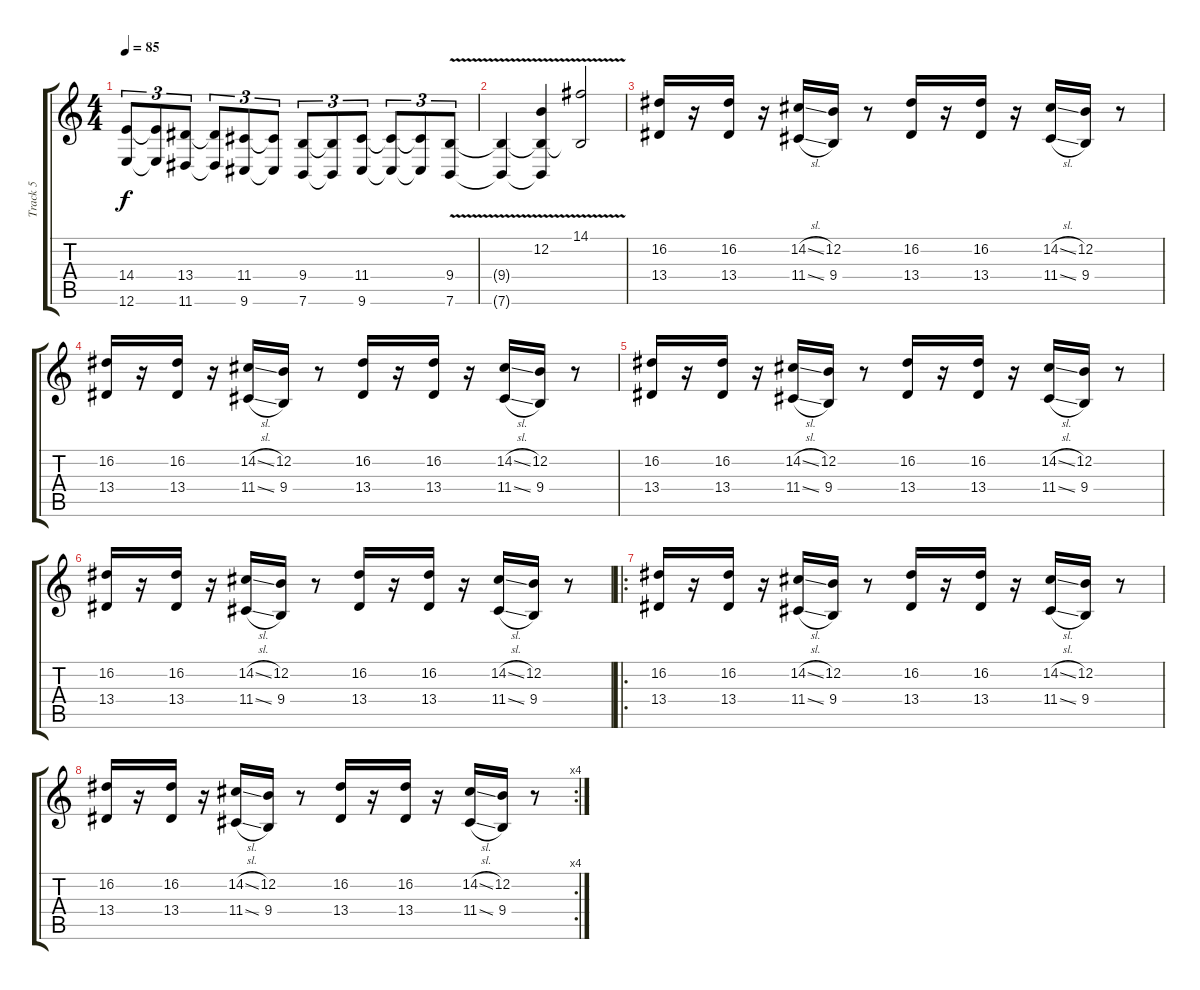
\track ("Track 5" "Track 5") {instrument choiraahs}
\staff {score tabs}
\tuning (E4 B3 G3 D3 A2 E2) {hide}
\ts (4 4)
\tempo 85
\clef g2
\ks c
(14.4 12.6).8{tu (3 2) dy f} (14.4{t} 12.6{t}).8{tu (3 2)} (13.4 11.6).8{tu (3 2)} (13.4{t} 11.6{t}).8{tu (3 2)} (11.4 9.6).8{tu (3 2)} (11.4{t} 9.6{t}).8{tu (3 2)} (9.4 7.6).8{tu (3 2)} (9.4{t} 7.6{t}).8{tu (3 2)} (11.4 9.6).8{tu (3 2)} (11.4{t} 9.6{t}).8{tu (3 2)} (11.4{t} 9.6{t}).8{tu (3 2)} (9.4 7.6{v}).8{tu (3 2)} |
(9.4{t} 7.6{t}).4 (12.2{v} 9.4{t} 7.6{t}).4 (14.1{v} 9.4{t}).2 |
(16.2 13.4).16 r.16 (16.2 13.4).16 r.16 (14.2{sl} 11.4{sl}).16 (12.2 9.4).16 r.8 (16.2 13.4).16 r.16 (16.2 13.4).16 r.16 (14.2{sl} 11.4{sl}).16 (12.2 9.4).16 r.8 |
(16.2 13.4).16 r.16 (16.2 13.4).16 r.16 (14.2{sl} 11.4{sl}).16 (12.2 9.4).16 r.8 (16.2 13.4).16 r.16 (16.2 13.4).16 r.16 (14.2{sl} 11.4{sl}).16 (12.2 9.4).16 r.8 |
(16.2 13.4).16 r.16 (16.2 13.4).16 r.16 (14.2{sl} 11.4{sl}).16 (12.2 9.4).16 r.8 (16.2 13.4).16 r.16 (16.2 13.4).16 r.16 (14.2{sl} 11.4{sl}).16 (12.2 9.4).16 r.8 |
(16.2 13.4).16 r.16 (16.2 13.4).16 r.16 (14.2{sl} 11.4{sl}).16 (12.2 9.4).16 r.8 (16.2 13.4).16 r.16 (16.2 13.4).16 r.16 (14.2{sl} 11.4{sl}).16 (12.2 9.4).16 r.8 |
\ro
(16.2 13.4).16 r.16 (16.2 13.4).16 r.16 (14.2{sl} 11.4{sl}).16 (12.2 9.4).16 r.8 (16.2 13.4).16 r.16 (16.2 13.4).16 r.16 (14.2{sl} 11.4{sl}).16 (12.2 9.4).16 r.8 |
\rc 4
(16.2 13.4).16 r.16 (16.2 13.4).16 r.16 (14.2{sl} 11.4{sl}).16 (12.2 9.4).16 r.8 (16.2 13.4).16 r.16 (16.2 13.4).16 r.16 (14.2{sl} 11.4{sl}).16 (12.2 9.4).16 r.8
